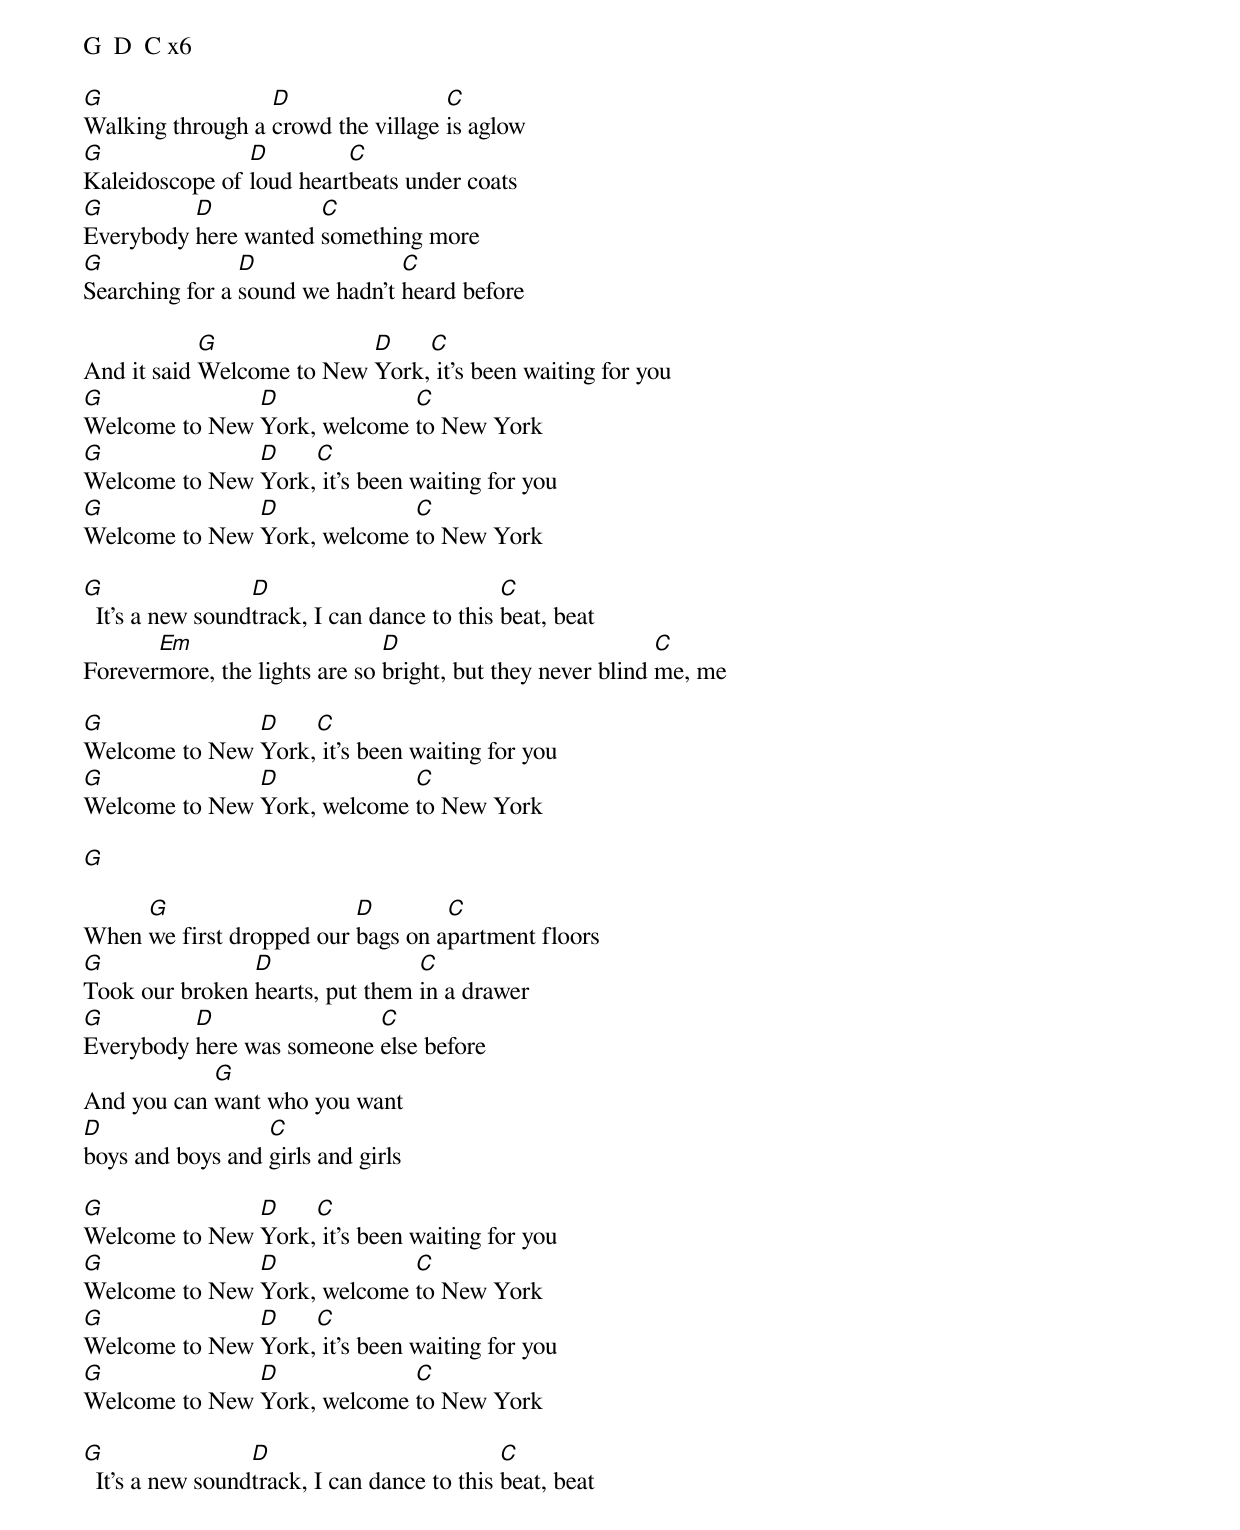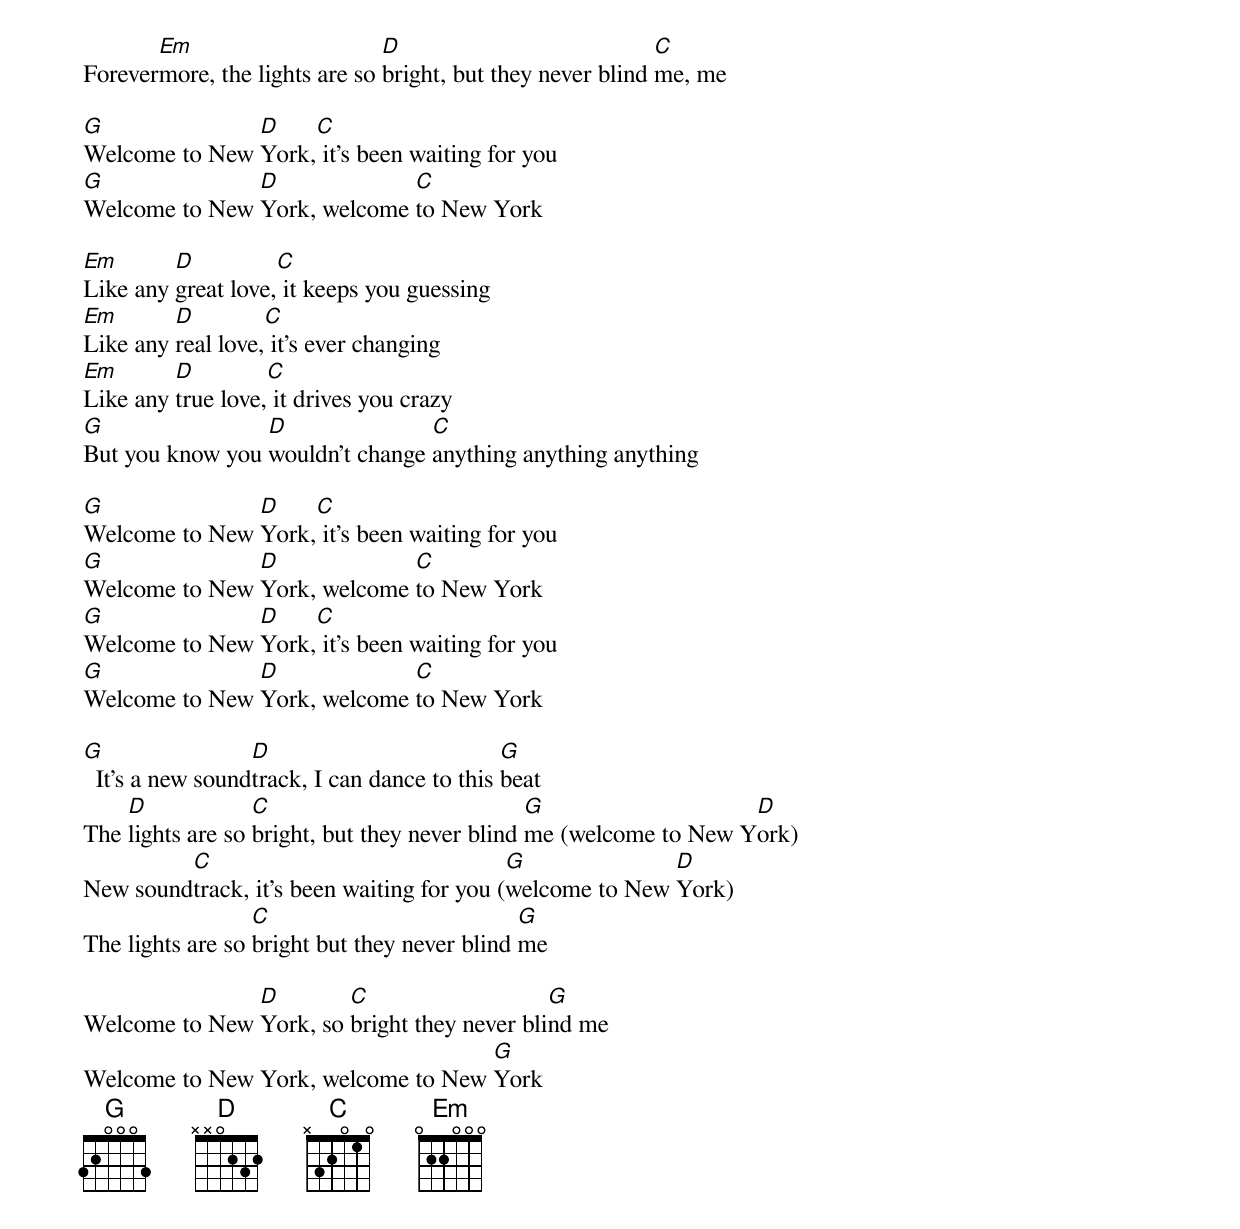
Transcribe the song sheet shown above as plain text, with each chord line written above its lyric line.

G  D  C x6

G                 D                 C
Walking through a crowd the village is aglow
G               D         C
Kaleidoscope of loud heartbeats under coats
G         D           C
Everybody here wanted something more
G               D               C
Searching for a sound we hadn't heard before

            G              D    C
And it said Welcome to New York, it's been waiting for you
G              D             C
Welcome to New York, welcome to New York
G              D    C
Welcome to New York, it's been waiting for you
G              D             C
Welcome to New York, welcome to New York

G                 D                          C
  It's a new soundtrack, I can dance to this beat, beat
       Em                      D                            C
Forevermore, the lights are so bright, but they never blind me, me

G              D    C
Welcome to New York, it's been waiting for you
G              D             C
Welcome to New York, welcome to New York

G

     G                    D        C
When we first dropped our bags on apartment floors
G               D                C
Took our broken hearts, put them in a drawer
G         D                C
Everybody here was someone else before
            G
And you can want who you want
D                 C
boys and boys and girls and girls

G              D    C
Welcome to New York, it's been waiting for you
G              D             C
Welcome to New York, welcome to New York
G              D    C
Welcome to New York, it's been waiting for you
G              D             C
Welcome to New York, welcome to New York

G                 D                          C
  It's a new soundtrack, I can dance to this beat, beat
       Em                      D                            C
Forevermore, the lights are so bright, but they never blind me, me

G              D    C
Welcome to New York, it's been waiting for you
G              D             C
Welcome to New York, welcome to New York

Em       D          C
Like any great love, it keeps you guessing
Em       D         C
Like any real love, it's ever changing
Em       D         C
Like any true love, it drives you crazy
G                D               C
But you know you wouldn't change anything anything anything

G              D    C
Welcome to New York, it's been waiting for you
G              D             C
Welcome to New York, welcome to New York
G              D    C
Welcome to New York, it's been waiting for you
G              D             C
Welcome to New York, welcome to New York

G                 D                          G
  It's a new soundtrack, I can dance to this beat
    D             C                            G                   D
The lights are so bright, but they never blind me (welcome to New York)
         C                                 G              D
New soundtrack, it's been waiting for you (welcome to New York)
                  C                           G
The lights are so bright but they never blind me

               D        C                    G
Welcome to New York, so bright they never blind me
                                    G
Welcome to New York, welcome to New York
